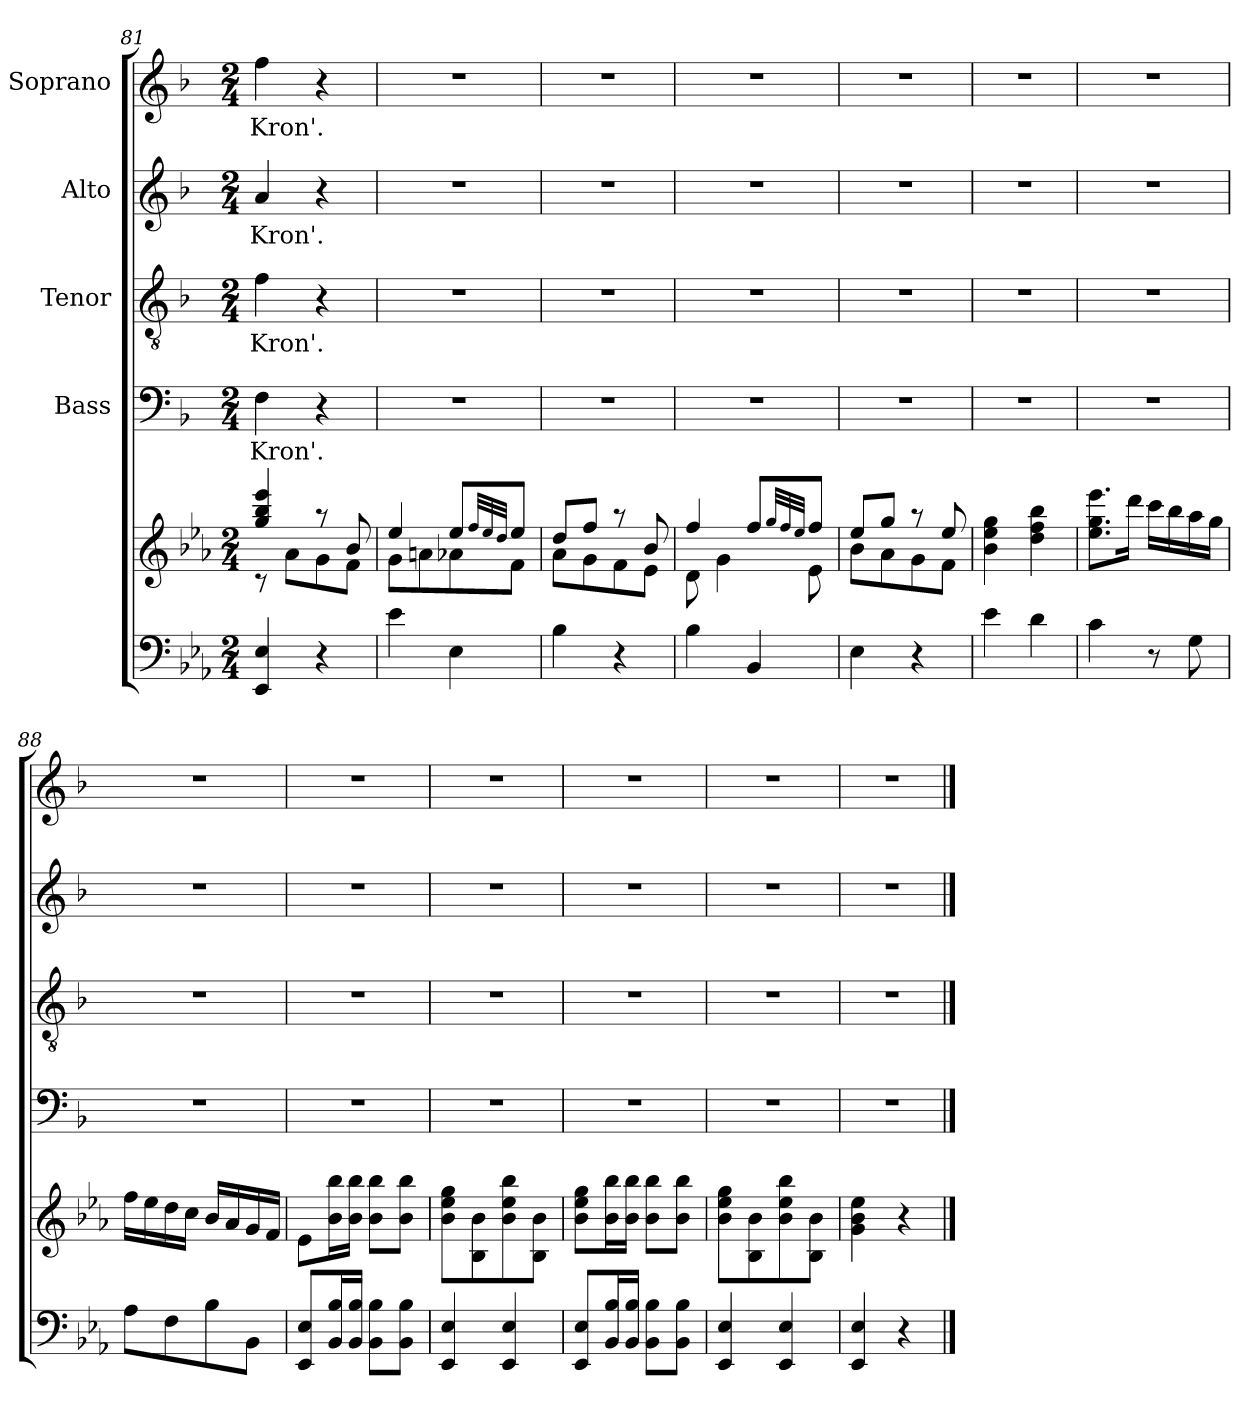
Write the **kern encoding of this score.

**kern	**kern	**kern	**text	**kern	**text	**kern	**text	**kern	**text
*part5	*part5	*part4	*part4	*part3	*part3	*part2	*part2	*part1	*part1
*staff6	*staff5	*staff4	*staff4	*staff3	*staff3	*staff2	*staff2	*staff1	*staff1
*	*	*I"Bass	*	*I"Tenor	*	*I"Alto	*	*I"Soprano	*
*clefF4	*clefG2	*clefF4	*	*clefGv2	*	*clefG2	*	*clefG2	*
*	*	*ITrd1c2	*	*ITrd1c2	*	*ITrd1c2	*	*ITrd1c2	*
*k[b-e-a-]	*k[b-e-a-]	*k[b-e-a-]	*	*k[b-e-a-]	*	*k[b-e-a-]	*	*k[b-e-a-]	*
*E-:	*E-:	*E-:	*	*E-:	*	*E-:	*	*E-:	*
*M2/4	*M2/4	*M2/4	*	*M2/4	*	*M2/4	*	*M2/4	*
=81	=81	=81	=81	=81	=81	=81	=81	=81	=81
*	*^	*	*	*	*	*	*	*	*
4EE-/ 4E-/	4gg/ 4bb-/ 4eee-/	8rc	4E-\	Kron'.	4e-\	Kron'.	4g/	Kron'.	4ee-\	Kron'.
.	.	8a-\L	.	.	.	.	.	.	.	.
4r	8raa	8g\	4r	.	4r	.	4r	.	4r	.
.	8b-/	8f\J	.	.	.	.	.	.	.	.
=82	=82	=82	=82	=82	=82	=82	=82	=82	=82	=82
4e-\	4ee-/	8g\L	2r	.	2r	.	2r	.	2r	.
.	.	8an\	.	.	.	.	.	.	.	.
4E-\	8ee-/L	8a-X\	.	.	.	.	.	.	.	.
.	32qff/LLL	.	.	.	.	.	.	.	.	.
.	32qee-/	.	.	.	.	.	.	.	.	.
.	32qdd/JJJ	.	.	.	.	.	.	.	.	.
.	8ee-/J	8f\J	.	.	.	.	.	.	.	.
=83	=83	=83	=83	=83	=83	=83	=83	=83	=83	=83
4B-\	8dd/L	8a-\L	2r	.	2r	.	2r	.	2r	.
.	8ff/J	8g\	.	.	.	.	.	.	.	.
4r	8raa	8f\	.	.	.	.	.	.	.	.
.	8b-/	8e-\J	.	.	.	.	.	.	.	.
=84	=84	=84	=84	=84	=84	=84	=84	=84	=84	=84
4B-\	4ff/	8d\	2r	.	2r	.	2r	.	2r	.
.	.	4g\	.	.	.	.	.	.	.	.
4BB-/	8ff/L	.	.	.	.	.	.	.	.	.
.	32qgg/LLL	.	.	.	.	.	.	.	.	.
.	32qff/	.	.	.	.	.	.	.	.	.
.	32qee-/JJJ	.	.	.	.	.	.	.	.	.
.	8ff/J	8e-\	.	.	.	.	.	.	.	.
!!LO:PB:g=z
=85	=85	=85	=85	=85	=85	=85	=85	=85	=85	=85
4E-\	8ee-/L	8b-\L	2r	.	2r	.	2r	.	2r	.
.	8gg/J	8a-\	.	.	.	.	.	.	.	.
4r	8raa	8g\	.	.	.	.	.	.	.	.
.	8ee-/	8f\J	.	.	.	.	.	.	.	.
*	*v	*v	*	*	*	*	*	*	*	*
=86	=86	=86	=86	=86	=86	=86	=86	=86	=86
4e-\	4b-\ 4ee-\ 4gg\	2r	.	2r	.	2r	.	2r	.
4d\	4dd\ 4ff\ 4bb-\	.	.	.	.	.	.	.	.
=87	=87	=87	=87	=87	=87	=87	=87	=87	=87
4c\	8.ee-\ 8.gg\ 8.eee-\L	2r	.	2r	.	2r	.	2r	.
.	16ddd\Jk	.	.	.	.	.	.	.	.
8r	16ccc\LL	.	.	.	.	.	.	.	.
.	16bb-\	.	.	.	.	.	.	.	.
8G\	16aa-\	.	.	.	.	.	.	.	.
.	16gg\JJ	.	.	.	.	.	.	.	.
=88	=88	=88	=88	=88	=88	=88	=88	=88	=88
8A-\L	16ff\LL	2r	.	2r	.	2r	.	2r	.
.	16ee-\	.	.	.	.	.	.	.	.
8F\	16dd\	.	.	.	.	.	.	.	.
.	16cc\JJ	.	.	.	.	.	.	.	.
8B-\	16b-/LL	.	.	.	.	.	.	.	.
.	16a-/	.	.	.	.	.	.	.	.
8BB-\J	16g/	.	.	.	.	.	.	.	.
.	16f/JJ	.	.	.	.	.	.	.	.
=89	=89	=89	=89	=89	=89	=89	=89	=89	=89
8EE-/ 8E-/L	8e-\L	2r	.	2r	.	2r	.	2r	.
16BB-/ 16B-/L	16b-\ 16bb-\L	.	.	.	.	.	.	.	.
16BB-/ 16B-/JJ	16b-\ 16bb-\JJ	.	.	.	.	.	.	.	.
8BB-\ 8B-\L	8b-\ 8bb-\L	.	.	.	.	.	.	.	.
8BB-\ 8B-\J	8b-\ 8bb-\J	.	.	.	.	.	.	.	.
=90	=90	=90	=90	=90	=90	=90	=90	=90	=90
4EE-/ 4E-/	8b-\ 8ee-\ 8gg\L	2r	.	2r	.	2r	.	2r	.
.	8B-\ 8b-\	.	.	.	.	.	.	.	.
4EE-/ 4E-/	8b-\ 8ee-\ 8bb-\	.	.	.	.	.	.	.	.
.	8B-\ 8b-\J	.	.	.	.	.	.	.	.
=91	=91	=91	=91	=91	=91	=91	=91	=91	=91
8EE-/ 8E-/L	8b-\ 8ee-\ 8gg\L	2r	.	2r	.	2r	.	2r	.
16BB-/ 16B-/L	16b-\ 16bb-\L	.	.	.	.	.	.	.	.
16BB-/ 16B-/JJ	16b-\ 16bb-\JJ	.	.	.	.	.	.	.	.
8BB-\ 8B-\L	8b-\ 8bb-\L	.	.	.	.	.	.	.	.
8BB-\ 8B-\J	8b-\ 8bb-\J	.	.	.	.	.	.	.	.
=92	=92	=92	=92	=92	=92	=92	=92	=92	=92
4EE-/ 4E-/	8b-\ 8ee-\ 8gg\L	2r	.	2r	.	2r	.	2r	.
.	8B-\ 8b-\	.	.	.	.	.	.	.	.
4EE-/ 4E-/	8b-\ 8ee-\ 8bb-\	.	.	.	.	.	.	.	.
.	8B-\ 8b-\J	.	.	.	.	.	.	.	.
=93	=93	=93	=93	=93	=93	=93	=93	=93	=93
4EE-/ 4E-/	4g\ 4b-\ 4ee-\	2r	.	2r	.	2r	.	2r	.
4r	4r	.	.	.	.	.	.	.	.
==	==	==	==	==	==	==	==	==	==
*-	*-	*-	*-	*-	*-	*-	*-	*-	*-
